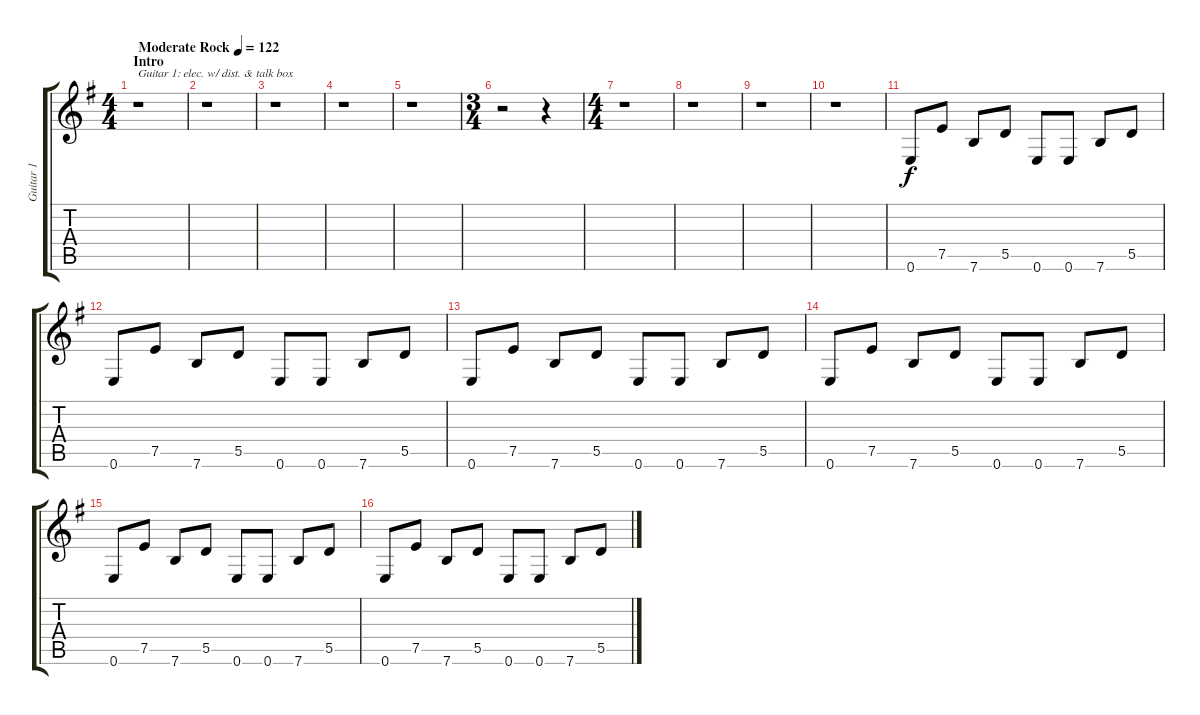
\track ("Guitar 1" "Guitar 1") {instrument overdrivenguitar}
\staff {score tabs}
\tuning (E4 B3 G3 D3 A2 E2) {hide}
\ts (4 4)
\section ("" "Intro")
\tempo (122 "Moderate Rock")
\clef g2
\ks eminor
r.1{txt "Guitar 1: elec. w/ dist. & talk box" dy f instrument overdrivenguitar} |
r.1 |
r.1 |
r.1 |
r.1 |
\ts (3 4)
r.2 r.4 |
\ts (4 4)
r.1 |
r.1 |
r.1 |
r.1 |
0.6.8 7.5.8 7.6.8 5.5.8 0.6.8 0.6.8 7.6.8 5.5.8 |
0.6.8 7.5.8 7.6.8 5.5.8 0.6.8 0.6.8 7.6.8 5.5.8 |
0.6.8 7.5.8 7.6.8 5.5.8 0.6.8 0.6.8 7.6.8 5.5.8 |
0.6.8 7.5.8 7.6.8 5.5.8 0.6.8 0.6.8 7.6.8 5.5.8 |
0.6.8 7.5.8 7.6.8 5.5.8 0.6.8 0.6.8 7.6.8 5.5.8 |
0.6.8 7.5.8 7.6.8 5.5.8 0.6.8 0.6.8 7.6.8 5.5.8
